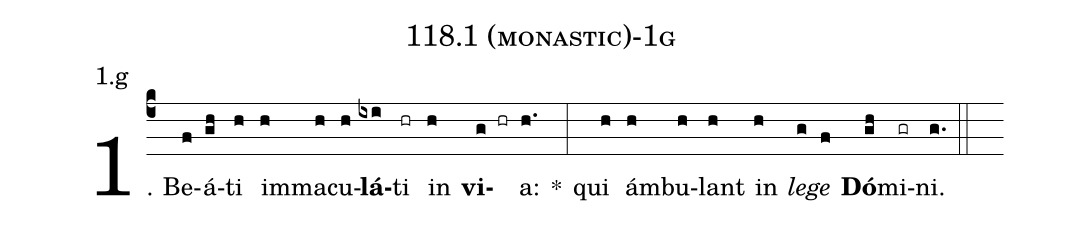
name: 118.1 (monastic)-1g;
annotation: 1.g;
%%
(c4)1. Be(f)á(gh)ti(h) im(h)ma(h)cu(h)<b>lá</b>(ixi)ti(hr) in(h) <b>vi</b>(g hr)a:(h.) *(:) qui(h) ám(h)bu(h)lant(h) in(h) <i>le</i>(g)<i>ge</i>(f) <b>Dó</b>(gh)mi(gr)ni.(g.) (::)
